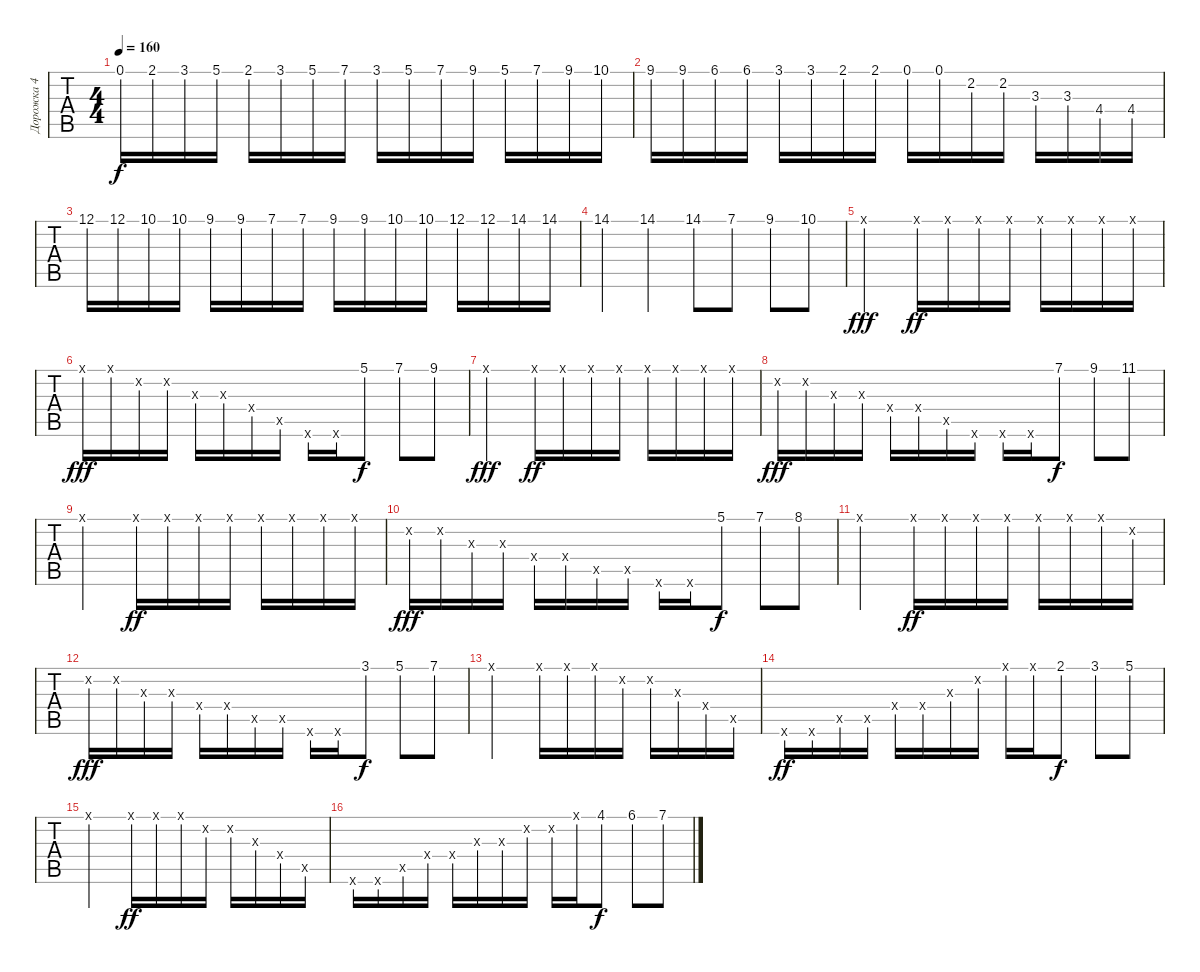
\track ("Дорожка 4" "Дорожка 4") {instrument acousticguitarsteel}
\staff {tabs}
\tuning (E4 B3 G3 D3 A2 E2) {hide}
\ts (4 4)
\tempo 160
\clef g2
\ks c
0.1.16{dy f} 2.1.16 3.1.16 5.1.16 2.1.16 3.1.16 5.1.16 7.1.16 3.1.16 5.1.16 7.1.16 9.1.16 5.1.16 7.1.16 9.1.16 10.1.16 |
9.1.16 9.1.16 6.1.16 6.1.16 3.1.16 3.1.16 2.1.16 2.1.16 0.1.16 0.1.16 2.2.16 2.2.16 3.3.16 3.3.16 4.4.16 4.4.16 |
12.1.16 12.1.16 10.1.16 10.1.16 9.1.16 9.1.16 7.1.16 7.1.16 9.1.16 9.1.16 10.1.16 10.1.16 12.1.16 12.1.16 14.1.16 14.1.16 |
14.1.4 14.1.4 14.1.8 7.1.8 9.1.8 10.1.8 |
15.1{x}.2{dy fff} 15.1{x}.16{dy ff} 14.1{x}.16 12.1{x}.16 10.1{x}.16 9.1{x}.16 7.1{x}.16 5.1{x}.16 3.1{x}.16 |
2.1{x}.16{dy fff} 0.1{x}.16 2.2{x}.16 0.2{x}.16 2.3{x}.16 0.3{x}.16 2.4{x}.16 0.5{x}.16 0.6{x}.16 0.6{x}.16 5.1.8{dy f} 7.1.8 9.1.8 |
14.1{x}.2{dy fff} 14.1{x}.16{dy ff} 12.1{x}.16 10.1{x}.16 9.1{x}.16 7.1{x}.16 6.1{x}.16 3.1{x}.16 2.1{x}.16 |
4.2{x}.16{dy fff} 4.2{x}.16 4.3{x}.16 4.3{x}.16 4.4{x}.16 4.4{x}.16 2.5{x}.16 2.6{x}.16 2.6{x}.16 2.6{x}.16 7.1.8{dy f} 9.1.8 11.1.8 |
12.1{x}.2 12.1{x}.16{dy ff} 10.1{x}.16 9.1{x}.16 7.1{x}.16 5.1{x}.16 3.1{x}.16 2.1{x}.16 0.1{x}.16 |
1.2{x}.16{dy fff} 0.2{x}.16 0.3{x}.16 0.3{x}.16 0.4{x}.16 0.4{x}.16 3.5{x}.16 3.5{x}.16 3.6{x}.16 3.6{x}.16 5.1.8{dy f} 7.1.8 8.1.8 |
10.1{x}.2 10.1{x}.16{dy ff} 8.1{x}.16 6.1{x}.16 5.1{x}.16 3.1{x}.16 2.1{x}.16 0.1{x}.16 2.2{x}.16 |
1.2{x}.16{dy fff} 0.2{x}.16 0.3{x}.16 0.3{x}.16 2.4{x}.16 2.4{x}.16 3.5{x}.16 3.5{x}.16 3.6{x}.16 3.6{x}.16 3.1.8{dy f} 5.1.8 7.1.8 |
5.1{x}.2 5.1{x}.16 3.1{x}.16 1.1{x}.16 1.2{x}.16 0.2{x}.16 2.3{x}.16 3.4{x}.16 3.5{x}.16 |
2.6{x}.16{dy ff} 2.6{x}.16 2.5{x}.16 2.5{x}.16 4.4{x}.16 4.4{x}.16 4.3{x}.16 4.2{x}.16 2.1{x}.16 2.1{x}.16 2.1.8{dy f} 3.1.8 5.1.8 |
3.1{x}.2 3.1{x}.16{dy ff} 2.1{x}.16 0.1{x}.16 2.2{x}.16 0.2{x}.16 0.3{x}.16 2.4{x}.16 2.5{x}.16 |
0.6{x}.16 0.6{x}.16 2.5{x}.16 2.4{x}.16 2.4{x}.16 1.3{x}.16 1.3{x}.16 0.2{x}.16 0.2{x}.16 0.1{x}.16 4.1.8{dy f} 6.1.8 7.1.8
